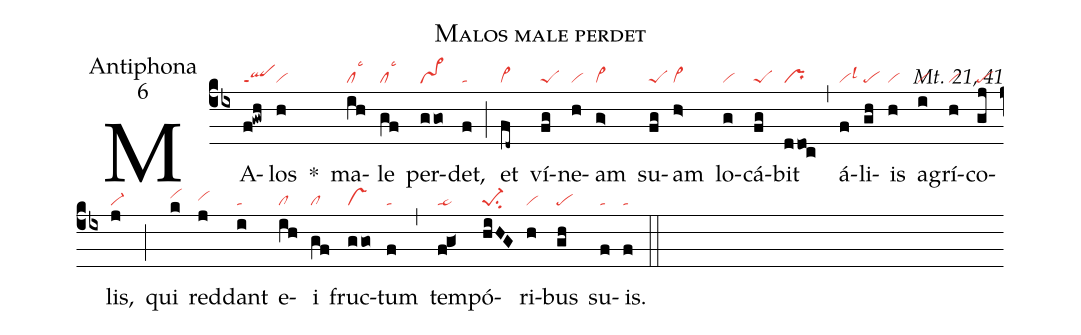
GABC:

name:Malos male perdet;
office-part:Antiphona;
mode:6;
commentary:Mt. 21, 41;
nabc-lines:1;
%%
(cb4)
MA(f!gwh|qlppt1)los(h|vi) *()
ma(ih|cllsc3)le(gf|cllsc3) per(ggo>|vs>)det,(f|ta) (;)
et(fd~|vi>) ví(fg|peS)ne(h|vi)am(g>|vi>) su(fg|peS)am(h>|vi>) lo(g|vi)cá(fg|peS)bit(ddoc|pr) (,)
á(f|vilsl3)li(gh|pe)is(h|vi) a(i|vi)grí(h|vi)co(gj|pe)lis,(j|vi-) (;)
qui(k|vihi) red(j|vihh)dant(i|ta) e(ih|cl)i(gf|cl) fruc(ggo|vs)tum(f|ta) (,)
tem(f!g<|tata>)pó(hiHG|pe-1su2)ri(h|vi)bus(gh|pe) su(f|ta)is.(f|ta) (::)
